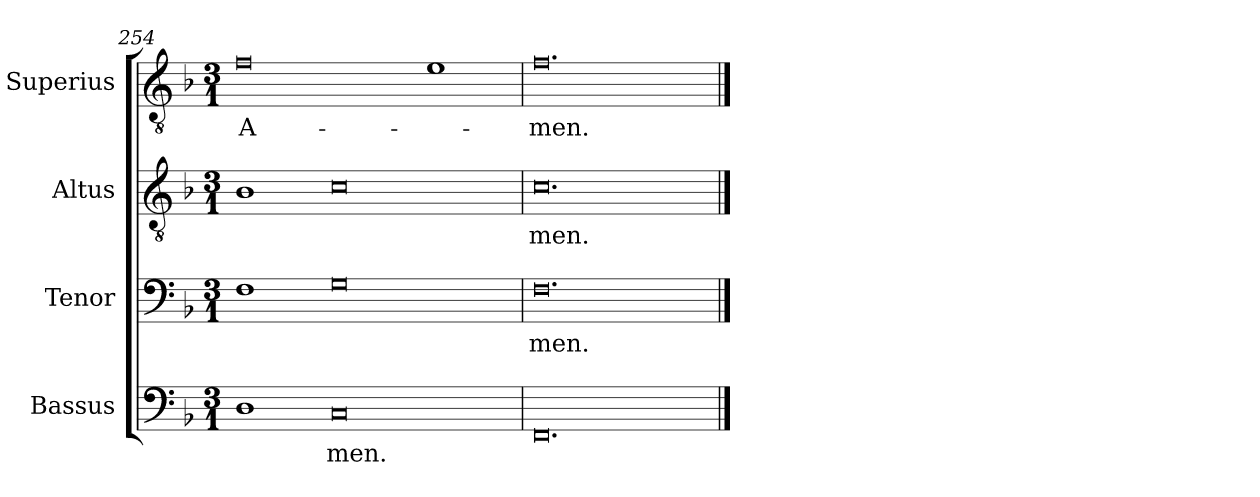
**kern	**text	**kern	**text	**kern	**text	**kern	**text
*part4	*part4	*part3	*part3	*part2	*part2	*part1	*part1
*staff4	*staff4	*staff3	*staff3	*staff2	*staff2	*staff1	*staff1
*I"Bassus	*	*I"Tenor	*	*I"Altus	*	*I"Superius	*
*I'B	*	*I'T	*	*I'A	*	*I'S	*
*clefF4	*	*clefF4	*	*clefGv2	*	*clefGv2	*
*k[b-]	*	*k[b-]	*	*k[b-]	*	*k[b-]	*
*M3/1	*	*M3/1	*	*M3/1	*	*M3/1	*
=254	=254	=254	=254	=254	=254	=254	=254
1D	.	1F	.	1B-	.	0f	A-
0C	-men.	0G	.	0c	.	.	.
.	.	.	.	.	.	1e	.
=255	=255	=255	=255	=255	=255	=255	=255
0.FF	.	0.F	-men.	0.c	-men.	0.f	-men.
==	==	==	==	==	==	==	==
*-	*-	*-	*-	*-	*-	*-	*-
